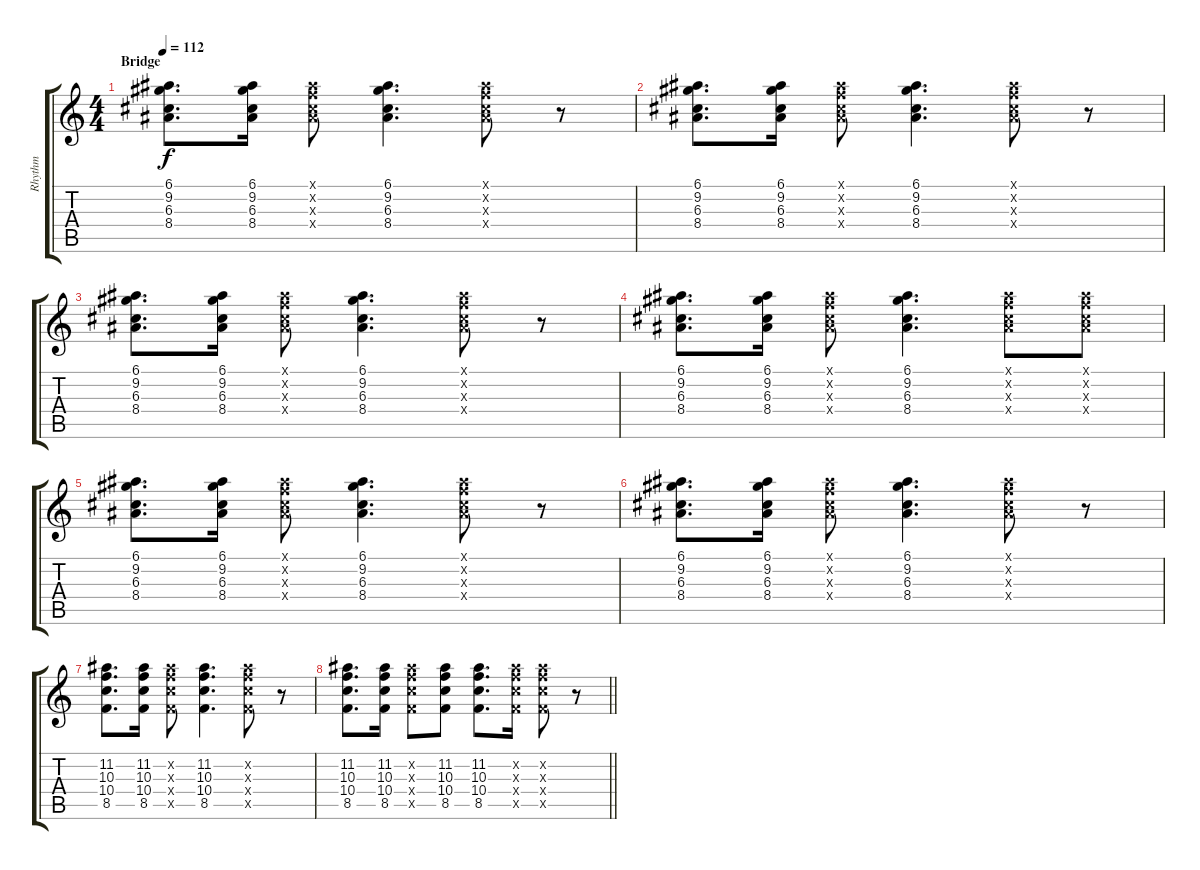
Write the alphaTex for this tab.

\track ("Rhythm" "Rhythm") {instrument electricguitarclean}
\staff {score tabs}
\tuning (E4 B3 G3 D3 A2 E2) {hide}
\ts (4 4)
\section ("" "Bridge")
\tempo 112
\clef g2
\ks c
(6.1 9.2 6.3 8.4).8{d dy f} (6.1 9.2 6.3 8.4).16 (6.1{x} 6.2{x} 6.3{x} 8.4{x}).8 (6.1 9.2 6.3 8.4).4{d} (6.1{x} 6.2{x} 6.3{x} 8.4{x}).8 r.8 |
(6.1 9.2 6.3 8.4).8{d} (6.1 9.2 6.3 8.4).16 (6.1{x} 6.2{x} 6.3{x} 8.4{x}).8 (6.1 9.2 6.3 8.4).4{d} (6.1{x} 6.2{x} 6.3{x} 8.4{x}).8 r.8 |
(6.1 9.2 6.3 8.4).8{d} (6.1 9.2 6.3 8.4).16 (6.1{x} 6.2{x} 6.3{x} 8.4{x}).8 (6.1 9.2 6.3 8.4).4{d} (6.1{x} 6.2{x} 6.3{x} 8.4{x}).8 r.8 |
(6.1 9.2 6.3 8.4).8{d} (6.1 9.2 6.3 8.4).16 (6.1{x} 6.2{x} 6.3{x} 8.4{x}).8 (6.1 9.2 6.3 8.4).4{d} (6.1{x} 6.2{x} 6.3{x} 8.4{x}).8 (6.1{x} 6.2{x} 6.3{x} 8.4{x}).8 |
(6.1 9.2 6.3 8.4).8{d} (6.1 9.2 6.3 8.4).16 (6.1{x} 6.2{x} 6.3{x} 8.4{x}).8 (6.1 9.2 6.3 8.4).4{d} (6.1{x} 6.2{x} 6.3{x} 8.4{x}).8 r.8 |
(6.1 9.2 6.3 8.4).8{d} (6.1 9.2 6.3 8.4).16 (6.1{x} 6.2{x} 6.3{x} 8.4{x}).8 (6.1 9.2 6.3 8.4).4{d} (6.1{x} 6.2{x} 6.3{x} 8.4{x}).8 r.8 |
(11.2 10.3 10.4 8.5).8{d} (11.2 10.3 10.4 8.5).16 (11.2{x} 10.3{x} 10.4{x} 8.5{x}).8 (11.2 10.3 10.4 8.5).4{d} (11.2{x} 10.3{x} 10.4{x} 8.5{x}).8 r.8 |
\barLineRight lightlight
(11.2 10.3 10.4 8.5).8{d} (11.2 10.3 10.4 8.5).16 (11.2{x} 10.3{x} 10.4{x} 8.5{x}).8 (11.2 10.3 10.4 8.5).8 (11.2 10.3 10.4 8.5).8{d} (11.2{x} 10.3{x} 10.4{x} 8.5{x}).16 (11.2{x} 10.3{x} 10.4{x} 8.5{x}).8 r.8
